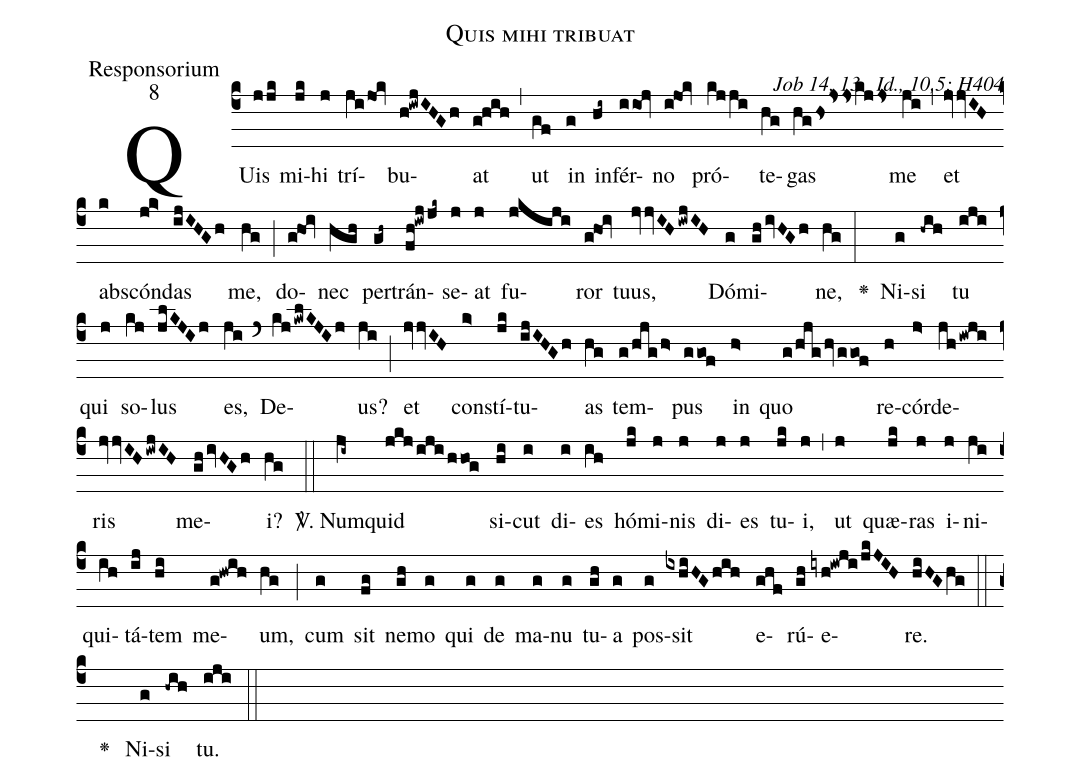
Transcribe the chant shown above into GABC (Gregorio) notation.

name:Quis mihi tribuat;
office-part:Responsorium;
mode:8;
commentary:Job 14, 13 ꝟ Id., 10,5; H404;
%%
(c4)QUis(j/jk) mi(jk)hi(j) trí(ji/jok)bu(h!iwjIHGh)at(g!hih) (,) ut(gf) in(g) in(hi~)fér(iioj)no(i!jok) pró(kj/ji)te(hg)gas(hg/hsjsskjjs) me(ji) (,) et(jvvIH) ab(k)scón(jk>)das(ijIHGh) me,(hg) (;)
do(g!hoi)nec(hgh) per(gh~)trán(fh!iwj/jk~)se(j)at(j) fu(jkiji)ror(g!hoi) tuus,(jvvIHiwjIH) Dó(g)mi(ghivHGh)ne,(hg) (:)
<v>\greheightstar</v>()
Ni(g)si(-hih) tu(iji) qui(j) so(kj)lus(jlKJIj) es,(ji) (`) De(kjkwlKJIj)us?(ji) (;)
et(jvvIH) con(k>)stí(jk)tu(ijIHGh)as(hg) tem(g/hjg/h>)pus(ggof) in(h>) quo(g/hjg/hvggof) re(h)cór(j>)de(jhiwji)ris(jvvIHiwjIH) me(ghivHGh)i?(hg) (::)
<sp>V/</sp>.
Num(ji~)quid(jkj/iji/hhog) si(hi)cut(i) di(i)es(ih) hó(jk)mi(j)nis(j) di(j)es(j) tu(jk)i,(j) (,) ut(j) quæ(jk)ras(j) i(j)ni(ji)qui(ih)tá(ij)tem(hi) me(g!hwih)um,(hg) (;) cum(g) sit(fg) ne(gh)mo(g) qui(g) de(g) ma(g)nu(g) tu(gh)a(g) pos(g)sit(ixhiHGhih) e(ghf)rú(gh)e(iyh!iwji/jkJIH)re.(hiHGhg) (::)

<v>\greheightstar</v>() Ni(g)si(-hih) tu.(iji) (::)
